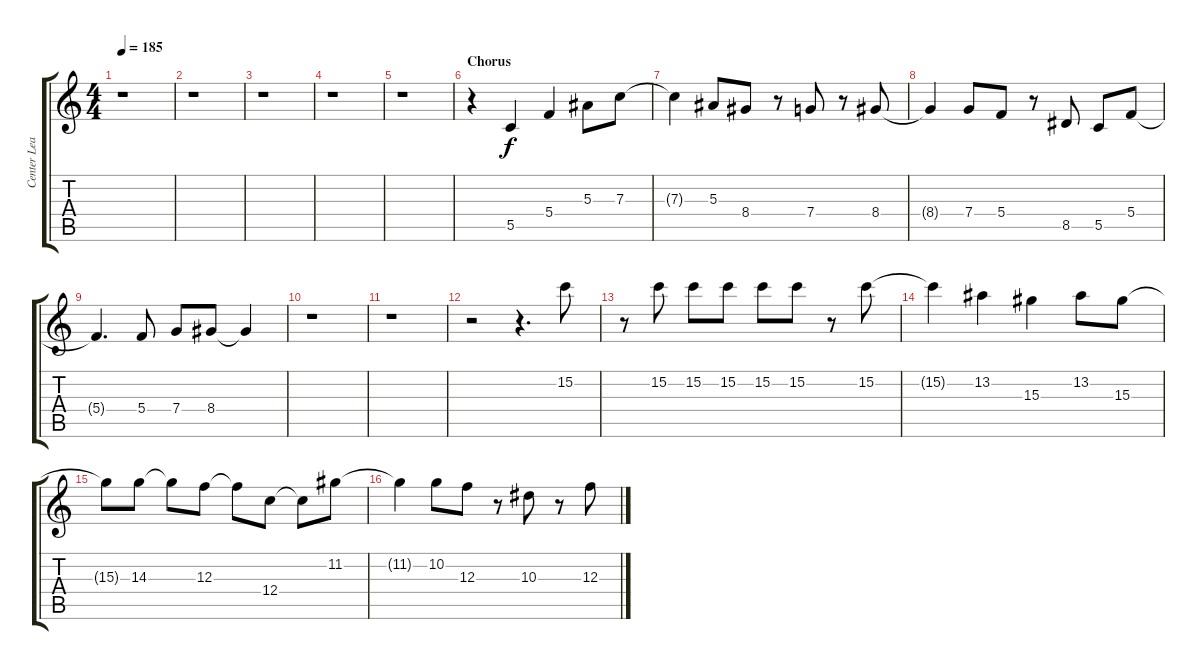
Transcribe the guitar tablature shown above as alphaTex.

\track ("Center Lead 2" "Center Lea") {instrument overdrivenguitar}
\staff {score tabs}
\tuning (D4 A3 F3 C3 G2 C2) {hide}
\ts (4 4)
\tempo 185
\clef g2
\ks aminor
r.1{dy f} |
r.1 |
r.1 |
r.1 |
r.1 |
\section ("" "Chorus")
r.4 5.5.4 5.4.4 5.3.8 7.3.8 |
7.3{t}.4 5.3.8 8.4.8 r.8 7.4.8 r.8 8.4.8 |
8.4{t}.4 7.4.8 5.4.8 r.8 8.5.8 5.5.8 5.4.8 |
5.4{t}.4{d} 5.4.8 7.4.8 8.4.8 8.4{t}.4 |
r.1 |
r.1 |
r.2 r.4{d} 15.2.8 |
r.8 15.2.8 15.2.8 15.2.8 15.2.8 15.2.8 r.8 15.2.8 |
15.2{t}.4 13.2.4 15.3.4 13.2.8 15.3.8 |
15.3{t}.8 14.3.8 14.3{t}.8 12.3.8 12.3{t}.8 12.4.8 12.4{t}.8 11.2.8 |
11.2{t}.4 10.2.8 12.3.8 r.8 10.3.8 r.8 12.3.8
